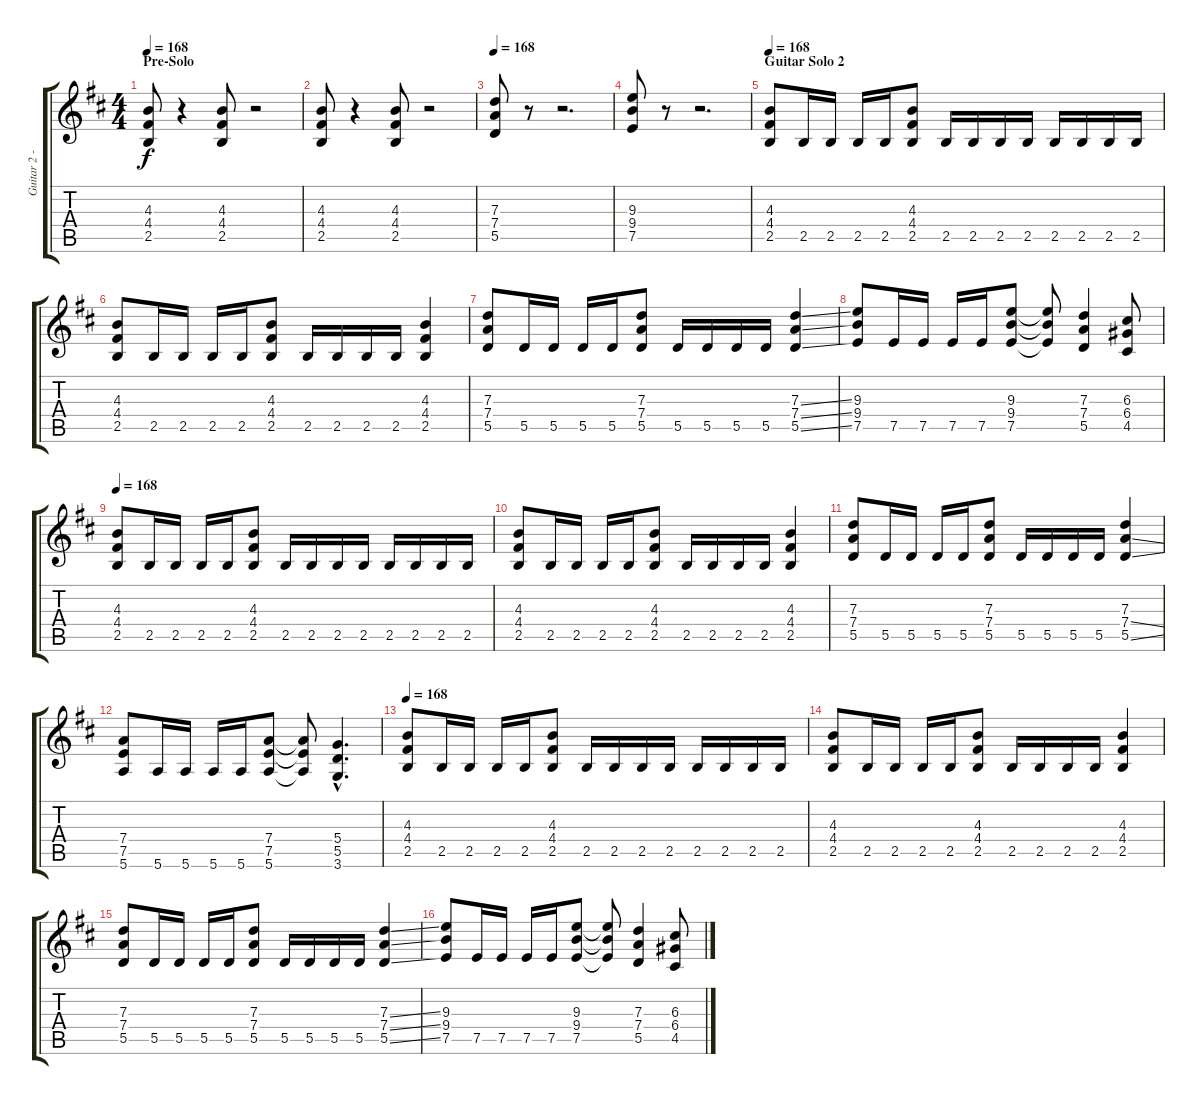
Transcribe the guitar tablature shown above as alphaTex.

\track ("Guitar 2 - Chris Caffery" "Guitar 2 -") {instrument distortionguitar}
\staff {score tabs}
\tuning (E4 B3 G3 D3 A2 E2) {hide}
\ts (4 4)
\section ("" "Pre-Solo")
\tempo 168
\clef g2
\ks d
(4.3 4.4 2.5).8{dy f} r.4 (4.3 4.4 2.5).8 r.2 |
(4.3 4.4 2.5).8 r.4 (4.3 4.4 2.5).8 r.2 |
\tempo 168
(7.3 7.4 5.5).8 r.8 r.2{d} |
(9.3 9.4 7.5).8 r.8 r.2{d} |
\section ("" "Guitar Solo 2")
\tempo 168
(4.3 4.4 2.5).8 2.5.16 2.5.16 2.5.16 2.5.16 (4.3 4.4 2.5).8 2.5.16 2.5.16 2.5.16 2.5.16 2.5.16 2.5.16 2.5.16 2.5.16 |
(4.3 4.4 2.5).8 2.5.16 2.5.16 2.5.16 2.5.16 (4.3 4.4 2.5).8 2.5.16 2.5.16 2.5.16 2.5.16 (4.3 4.4 2.5).4 |
(7.3 7.4 5.5).8 5.5.16 5.5.16 5.5.16 5.5.16 (7.3 7.4 5.5).8 5.5.16 5.5.16 5.5.16 5.5.16 (7.3{ss} 7.4{ss} 5.5{ss}).4 |
(9.3 9.4 7.5).8 7.5.16 7.5.16 7.5.16 7.5.16 (9.3 9.4 7.5).8 (9.3{t} 9.4{t} 7.5{t}).8 (7.3 7.4 5.5).4 (6.3 6.4 4.5).8 |
\tempo 168
(4.3 4.4 2.5).8 2.5.16 2.5.16 2.5.16 2.5.16 (4.3 4.4 2.5).8 2.5.16 2.5.16 2.5.16 2.5.16 2.5.16 2.5.16 2.5.16 2.5.16 |
(4.3 4.4 2.5).8 2.5.16 2.5.16 2.5.16 2.5.16 (4.3 4.4 2.5).8 2.5.16 2.5.16 2.5.16 2.5.16 (4.3 4.4 2.5).4 |
(7.3 7.4 5.5).8 5.5.16 5.5.16 5.5.16 5.5.16 (7.3 7.4 5.5).8 5.5.16 5.5.16 5.5.16 5.5.16 (7.3 7.4{ss} 5.5{ss}).4 |
(7.4 7.5 5.6).8 5.6.16 5.6.16 5.6.16 5.6.16 (7.4 7.5 5.6).8 (7.4{t} 7.5{t} 5.6{t}).8 (5.4{hac} 5.5{hac} 3.6{hac}).4{d} |
\tempo 168
(4.3 4.4 2.5).8 2.5.16 2.5.16 2.5.16 2.5.16 (4.3 4.4 2.5).8 2.5.16 2.5.16 2.5.16 2.5.16 2.5.16 2.5.16 2.5.16 2.5.16 |
(4.3 4.4 2.5).8 2.5.16 2.5.16 2.5.16 2.5.16 (4.3 4.4 2.5).8 2.5.16 2.5.16 2.5.16 2.5.16 (4.3 4.4 2.5).4 |
(7.3 7.4 5.5).8 5.5.16 5.5.16 5.5.16 5.5.16 (7.3 7.4 5.5).8 5.5.16 5.5.16 5.5.16 5.5.16 (7.3{ss} 7.4{ss} 5.5{ss}).4 |
(9.3 9.4 7.5).8 7.5.16 7.5.16 7.5.16 7.5.16 (9.3 9.4 7.5).8 (9.3{t} 9.4{t} 7.5{t}).8 (7.3 7.4 5.5).4 (6.3 6.4 4.5).8
